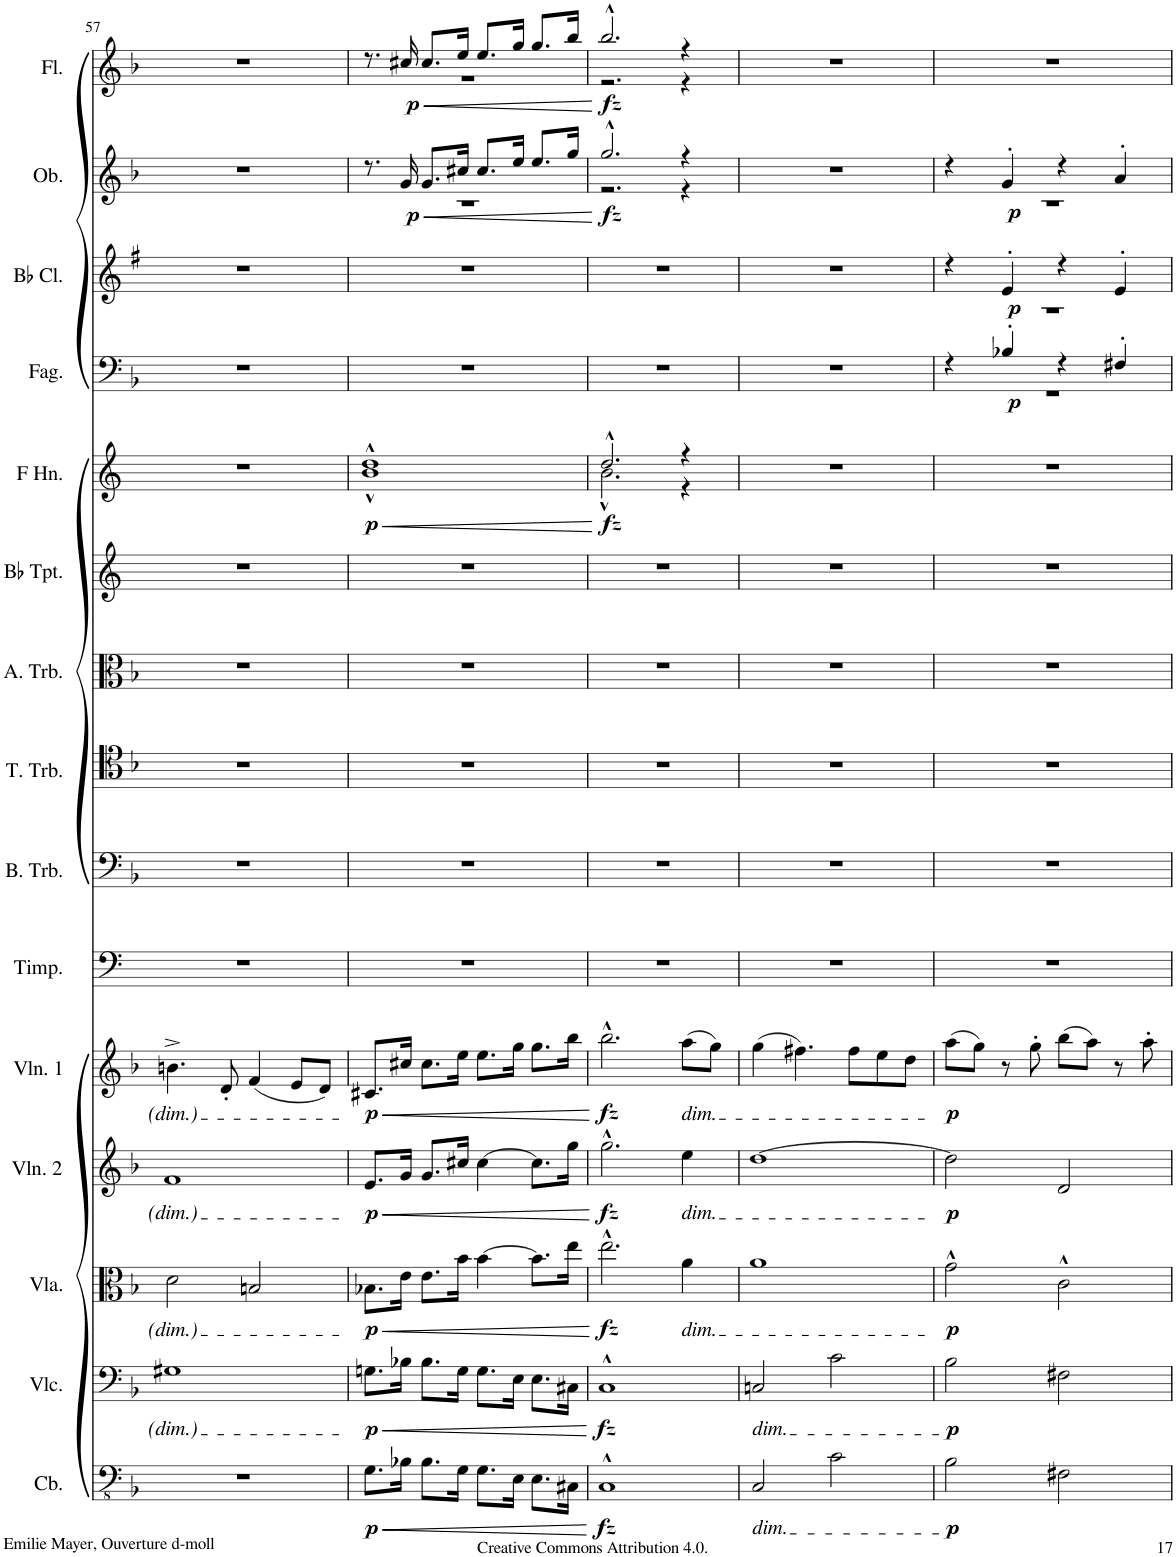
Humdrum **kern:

**kern	**dynam	**kern	**dynam	**kern	**dynam	**kern	**dynam	**kern	**dynam	**kern	**kern	**kern	**kern	**kern	**kern	**dynam	**kern	**dynam	**kern	**dynam	**kern	**dynam	**kern	**dynam
*part15	*part15	*part14	*part14	*part13	*part13	*part12	*part12	*part11	*part11	*part10	*part9	*part8	*part7	*part6	*part5	*part5	*part4	*part4	*part3	*part3	*part2	*part2	*part1	*part1
*staff15	*staff15	*staff14	*staff14	*staff13	*staff13	*staff12	*staff12	*staff11	*staff11	*staff10	*staff9	*staff8	*staff7	*staff6	*staff5	*staff5	*staff4	*staff4	*staff3	*staff3	*staff2	*staff2	*staff1	*staff1
*I"Contrabass	*	*I"Violoncello	*	*I"Viola	*	*I"Violino 2	*	*I"Violino 1	*	*I"Timpani in D, A	*I"Trombone Basso	*I"Trombone Tenore	*I"Trombone Alto	*I"Trombe in Bb	*I"Corni in F	*	*I"Fagotti	*	*I"Clarinetti in Bb	*	*I"Oboi	*	*I"Flauti	*
*I'Cb.	*	*I'Vlc.	*	*I'Vla.	*	*I'Vln. 2	*	*I'Vln. 1	*	*I'Timp.	*	*	*	*	*	*	*I'Fag.	*	*	*	*I'Ob.	*	*I'Fl.	*
!!LO:PB:g=z
*clefFv4	*	*clefF4	*	*clefC3	*	*clefG2	*	*clefG2	*	*clefF4	*clefF4	*clefC4	*clefC3	*clefG2	*clefG2	*	*clefF4	*	*clefG2	*	*clefG2	*	*clefG2	*
*Trd7c12	*	*	*	*	*	*	*	*	*	*	*	*	*	*Trd1c2	*Trd4c7	*	*	*	*Trd1c2	*	*	*	*	*
*k[b-]	*	*k[b-]	*	*k[b-]	*	*k[b-]	*	*k[b-]	*	*k[b-]	*k[b-]	*k[b-]	*k[b-]	*k[f#]	*k[]	*	*k[b-]	*	*k[f#]	*	*k[b-]	*	*k[b-]	*
*M4/4	*	*M4/4	*	*M4/4	*	*M4/4	*	*M4/4	*	*M4/4	*M4/4	*M4/4	*M4/4	*M4/4	*M4/4	*	*M4/4	*	*M4/4	*	*M4/4	*	*M4/4	*
*met(c)	*	*met(c)	*	*met(c)	*	*met(c)	*	*met(c)	*	*met(c)	*met(c)	*met(c)	*met(c)	*met(c)	*met(c)	*	*met(c)	*	*met(c)	*	*met(c)	*	*met(c)	*
=57	=57	=57	=57	=57	=57	=57	=57	=57	=57	=57	=57	=57	=57	=57	=57	=57	=57	=57	=57	=57	=57	=57	=57	=57
1r	.	1G#X	.	2d\	.	1f	.	4.bn^\	.	1r	1r	1r	1r	1r	1r	.	1r	.	1r	.	1r	.	1r	.
.	.	.	.	.	.	.	.	8d'/	.	.	.	.	.	.	.	.	.	.	.	.	.	.	.	.
.	.	.	.	2Bn/	.	.	.	(4f/	.	.	.	.	.	.	.	.	.	.	.	.	.	.	.	.
.	.	.	.	.	.	.	.	8e/L	.	.	.	.	.	.	.	.	.	.	.	.	.	.	.	.
.	.	.	.	.	.	.	.	8d/J)	.	.	.	.	.	.	.	.	.	.	.	.	.	.	.	.
=58	=58	=58	=58	=58	=58	=58	=58	=58	=58	=58	=58	=58	=58	=58	=58	=58	=58	=58	=58	=58	=58	=58	=58	=58
!	!LO:HP:b	!	!LO:HP:b	!	!LO:HP:b	!	!LO:HP:b	!	!LO:HP:b	!	!	!	!	!	!	!LO:HP:b	!	!	!	!	!	!	!	!
*	*	*	*	*	*	*	*	*	*	*	*	*	*	*	*^	*	*	*	*	*	*^	*	*^	*
!	!LO:DY:n=1:b	!	!LO:DY:n=1:b	!	!LO:DY:n=1:b	!	!LO:DY:n=1:b	!	!LO:DY:n=1:b	!	!	!	!	!	!	!	!LO:DY:n=1:b	!	!	!	!	!	!	!	!	!	!
8.GG\L	< p	8.Gn\L	< p	8.B-X\L	< p	8.e/L	< p	8.c#X/L	< p	1r	1r	1r	1r	1r	1dd^^	1b^^	< p	1r	.	1r	.	8.r	1r	.	8.r	1r	.
!	!	!	!	!	!	!	!	!	!	!	!	!	!	!	!	!	!	!	!	!	!	!	!	!LO:HP:b	!	!	!LO:HP:b
!	!	!	!	!	!	!	!	!	!	!	!	!	!	!	!	!	!	!	!	!	!	!	!	!LO:DY:n=1:b	!	!	!LO:DY:n=1:b
16BB-X\Jk	.	16B-X\Jk	.	16e\Jk	.	16g/Jk	.	16cc#X/Jk	.	.	.	.	.	.	.	.	.	.	.	.	.	16g/	.	< p	16cc#X/	.	< p
8.BB-\L	.	8.B-\L	.	8.e\L	.	8.g/L	.	8.cc#\L	.	.	.	.	.	.	.	.	.	.	.	.	.	8.g/L	.	.	8.cc#/L	.	.
16GG\Jk	.	16G\Jk	.	16b-\Jk	.	16cc#X/Jk	.	16ee\Jk	.	.	.	.	.	.	.	.	.	.	.	.	.	16cc#X/Jk	.	.	16ee/Jk	.	.
8.GG\L	.	8.G\L	.	[4b-\	.	[4cc#\	.	8.ee\L	.	.	.	.	.	.	.	.	.	.	.	.	.	8.cc#/L	.	.	8.ee/L	.	.
16EE\Jk	.	16E\Jk	.	.	.	.	.	16gg\Jk	.	.	.	.	.	.	.	.	.	.	.	.	.	16ee/Jk	.	.	16gg/Jk	.	.
8.EE\L	.	8.E\L	.	8.b-\L]	.	8.cc#\L]	.	8.gg\L	.	.	.	.	.	.	.	.	.	.	.	.	.	8.ee/L	.	.	8.gg/L	.	.
16CC#X\Jk	.	16C#X\Jk	.	16ee\Jk	.	16gg\Jk	.	16bb-\Jk	.	.	.	.	.	.	.	.	.	.	.	.	.	16gg/Jk	.	.	16bb-/Jk	.	.
*	*	*	*	*	*	*	*	*	*	*	*	*	*	*	*	*	*	*	*	*	*	*v	*v	*	*	*	*
*	*	*	*	*	*	*	*	*	*	*	*	*	*	*	*v	*v	*	*	*	*	*	*	*	*v	*v	*
.	[	.	[	.	[	.	[	.	[	.	.	.	.	.	.	[	.	.	.	.	.	[	.	[
=59	=59	=59	=59	=59	=59	=59	=59	=59	=59	=59	=59	=59	=59	=59	=59	=59	=59	=59	=59	=59	=59	=59	=59	=59
*	*	*	*	*	*	*	*	*	*	*	*	*	*	*	*^	*	*	*	*	*	*^	*	*^	*
!	!LO:DY:b	!	!LO:DY:b	!	!LO:DY:b	!	!LO:DY:b	!	!LO:DY:b	!	!	!	!	!	!	!	!LO:DY:b	!	!	!	!	!	!	!LO:DY:b	!	!	!LO:DY:b
1CC^^	fz	1C^^	fz	2.ee^^\	fz	2.gg^^\	fz	2.bb-^^\	fz	1r	1r	1r	1r	1r	2.dd^^/	2.b^^\	fz	1r	.	1r	.	2.gg^^/	2.r	fz	2.bb-^^/	2.r	fz
!	!	!	!	!	!	!	!	!LO:TX:b:i:t=dim.	!	!	!	!	!	!	!	!	!	!	!	!	!	!	!	!	!	!	!
!	!	!	!	!	!	!LO:TX:b:i:t=dim.	!	!	!	!	!	!	!	!	!	!	!	!	!	!	!	!	!	!	!	!	!
!	!	!	!	!LO:TX:b:i:t=dim.	!	!	!	!	!	!	!	!	!	!	!	!	!	!	!	!	!	!	!	!	!	!	!
.	.	.	.	4a\	.	4ee\	.	(8aa\L	.	.	.	.	.	.	4r	4r	.	.	.	.	.	4r	4r	.	4r	4r	.
.	.	.	.	.	.	.	.	8gg\J)	.	.	.	.	.	.	.	.	.	.	.	.	.	.	.	.	.	.	.
*	*	*	*	*	*	*	*	*	*	*	*	*	*	*	*	*	*	*	*	*	*	*v	*v	*	*	*	*
*	*	*	*	*	*	*	*	*	*	*	*	*	*	*	*v	*v	*	*	*	*	*	*	*	*v	*v	*
=60	=60	=60	=60	=60	=60	=60	=60	=60	=60	=60	=60	=60	=60	=60	=60	=60	=60	=60	=60	=60	=60	=60	=60	=60
!	!	!LO:TX:b:i:t=dim.	!	!	!	!	!	!	!	!	!	!	!	!	!	!	!	!	!	!	!	!	!	!
!LO:TX:b:i:t=dim.	!	!	!	!	!	!	!	!	!	!	!	!	!	!	!	!	!	!	!	!	!	!	!	!
2CC/	.	2Cn/	.	1a	.	[1dd	.	(4gg\	.	1r	1r	1r	1r	1r	1r	.	1r	.	1r	.	1r	.	1r	.
.	.	.	.	.	.	.	.	4.ff#X\)	.	.	.	.	.	.	.	.	.	.	.	.	.	.	.	.
2C\	.	2c\	.	.	.	.	.	.	.	.	.	.	.	.	.	.	.	.	.	.	.	.	.	.
.	.	.	.	.	.	.	.	8ff#\L	.	.	.	.	.	.	.	.	.	.	.	.	.	.	.	.
.	.	.	.	.	.	.	.	8ee\	.	.	.	.	.	.	.	.	.	.	.	.	.	.	.	.
.	.	.	.	.	.	.	.	8dd\J	.	.	.	.	.	.	.	.	.	.	.	.	.	.	.	.
=61	=61	=61	=61	=61	=61	=61	=61	=61	=61	=61	=61	=61	=61	=61	=61	=61	=61	=61	=61	=61	=61	=61	=61	=61
*	*	*	*	*	*	*	*	*	*	*	*	*	*	*	*	*	*^	*	*^	*	*^	*	*	*
!	!LO:DY:b	!	!LO:DY:b	!	!LO:DY:b	!	!LO:DY:b	!	!LO:DY:b	!	!	!	!	!	!	!	!	!	!	!	!	!	!	!	!	!	!
2BB-\	p	2B-\	p	2g^^\	p	2dd\]	p	(8aa\L	p	1r	1r	1r	1r	1r	1r	.	4r	1r	.	4r	1r	.	4r	1r	.	1r	.
.	.	.	.	.	.	.	.	8gg\J)	.	.	.	.	.	.	.	.	.	.	.	.	.	.	.	.	.	.	.
!	!	!	!	!	!	!	!	!	!	!	!	!	!	!	!	!	!	!	!LO:DY:b	!	!	!LO:DY:b	!	!	!LO:DY:b	!	!
.	.	.	.	.	.	.	.	8r	.	.	.	.	.	.	.	.	4B-X'/	.	p	4e'/	.	p	4g'/	.	p	.	.
.	.	.	.	.	.	.	.	8gg'\	.	.	.	.	.	.	.	.	.	.	.	.	.	.	.	.	.	.	.
2FF#X\	.	2F#X\	.	2c^^\	.	2d/	.	(8bb-\L	.	.	.	.	.	.	.	.	4r	.	.	4r	.	.	4r	.	.	.	.
.	.	.	.	.	.	.	.	8aa\J)	.	.	.	.	.	.	.	.	.	.	.	.	.	.	.	.	.	.	.
.	.	.	.	.	.	.	.	8r	.	.	.	.	.	.	.	.	4F#X'/	.	.	4e'/	.	.	4a'/	.	.	.	.
.	.	.	.	.	.	.	.	8aa'\	.	.	.	.	.	.	.	.	.	.	.	.	.	.	.	.	.	.	.
*	*	*	*	*	*	*	*	*	*	*	*	*	*	*	*	*	*v	*v	*	*	*	*	*v	*v	*	*	*
*	*	*	*	*	*	*	*	*	*	*	*	*	*	*	*	*	*	*	*v	*v	*	*	*	*	*
=	=	=	=	=	=	=	=	=	=	=	=	=	=	=	=	=	=	=	=	=	=	=	=	=
*-	*-	*-	*-	*-	*-	*-	*-	*-	*-	*-	*-	*-	*-	*-	*-	*-	*-	*-	*-	*-	*-	*-	*-	*-
